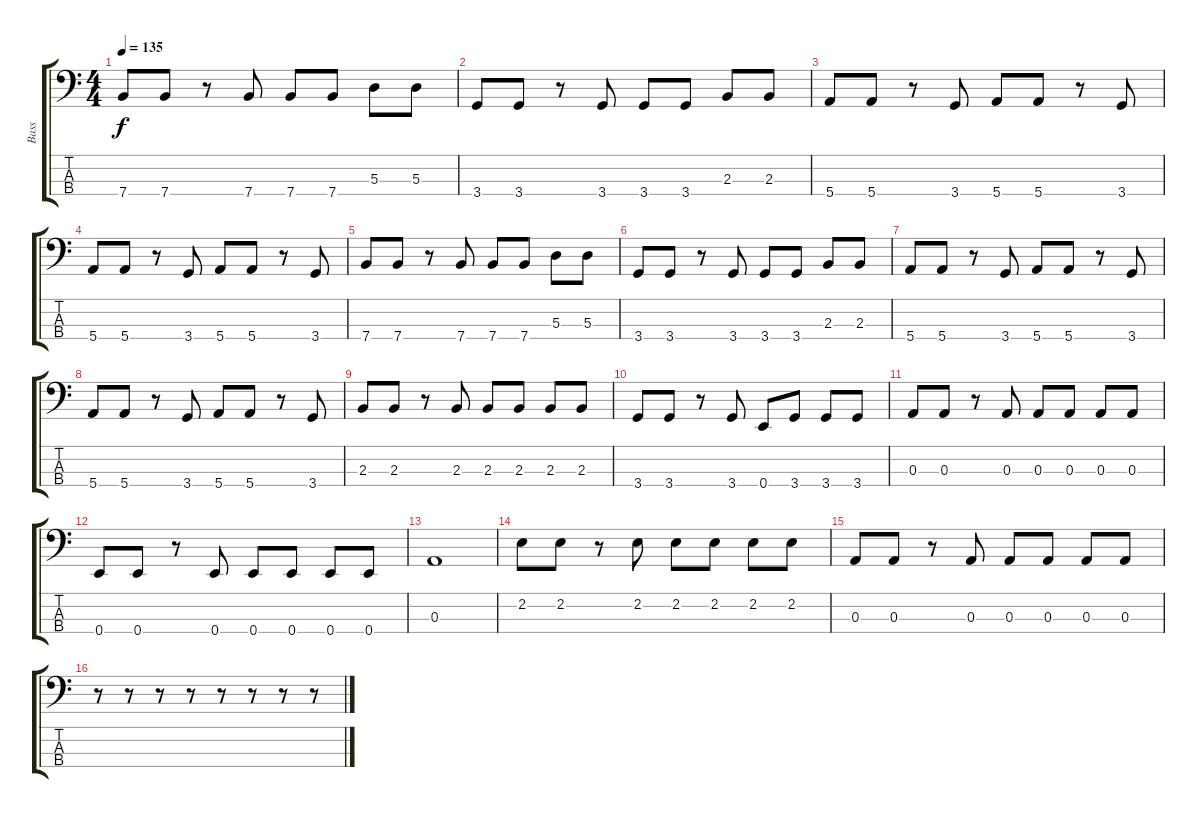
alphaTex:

\track ("Bass" "Bass") {instrument electricbasspick}
\staff {score tabs}
\tuning (G2 D2 A1 E1) {hide}
\ts (4 4)
\tempo 135
\clef f4
\ks c
7.4.8{dy f} 7.4.8 r.8 7.4.8 7.4.8 7.4.8 5.3.8 5.3.8 |
3.4.8 3.4.8 r.8 3.4.8 3.4.8 3.4.8 2.3.8 2.3.8 |
5.4.8 5.4.8 r.8 3.4.8 5.4.8 5.4.8 r.8 3.4.8 |
5.4.8 5.4.8 r.8 3.4.8 5.4.8 5.4.8 r.8 3.4.8 |
7.4.8 7.4.8 r.8 7.4.8 7.4.8 7.4.8 5.3.8 5.3.8 |
3.4.8 3.4.8 r.8 3.4.8 3.4.8 3.4.8 2.3.8 2.3.8 |
5.4.8 5.4.8 r.8 3.4.8 5.4.8 5.4.8 r.8 3.4.8 |
5.4.8 5.4.8 r.8 3.4.8 5.4.8 5.4.8 r.8 3.4.8 |
2.3.8 2.3.8 r.8 2.3.8 2.3.8 2.3.8 2.3.8 2.3.8 |
3.4.8 3.4.8 r.8 3.4.8 0.4.8 3.4.8 3.4.8 3.4.8 |
0.3.8 0.3.8 r.8 0.3.8 0.3.8 0.3.8 0.3.8 0.3.8 |
0.4.8 0.4.8 r.8 0.4.8 0.4.8 0.4.8 0.4.8 0.4.8 |
0.3.1 |
2.2.8 2.2.8 r.8 2.2.8 2.2.8 2.2.8 2.2.8 2.2.8 |
0.3.8 0.3.8 r.8 0.3.8 0.3.8 0.3.8 0.3.8 0.3.8 |
r.8 r.8 r.8 r.8 r.8 r.8 r.8 r.8
